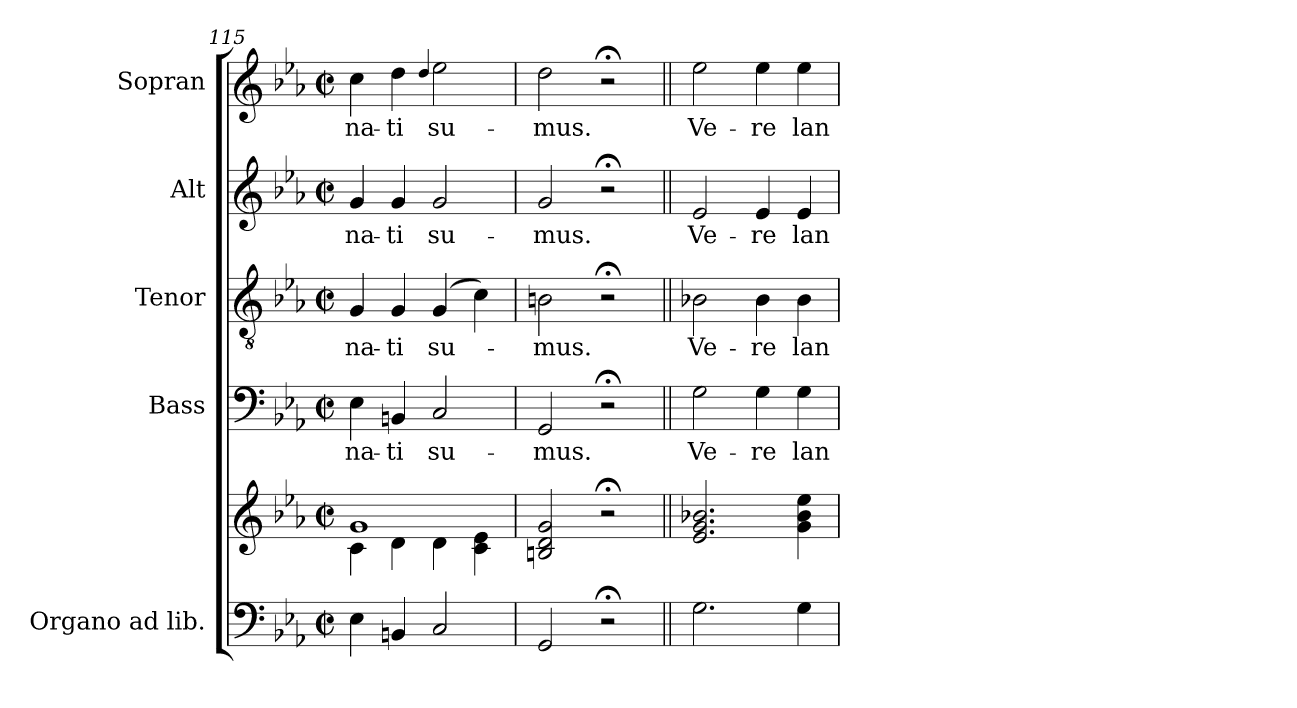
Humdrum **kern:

**kern	**kern	**kern	**text	**kern	**text	**kern	**text	**kern	**text
*part5	*part5	*part4	*part4	*part3	*part3	*part2	*part2	*part1	*part1
*staff6	*staff5	*staff4	*staff4	*staff3	*staff3	*staff2	*staff2	*staff1	*staff1
*I"Organo ad lib.	*	*I"Bass	*	*I"Tenor	*	*I"Alt	*	*I"Sopran	*
*	*	*I'B.	*	*I'T.	*	*I'A.	*	*I'S.	*
*clefF4	*clefG2	*clefF4	*	*clefGv2	*	*clefG2	*	*clefG2	*
*k[b-e-a-]	*k[b-e-a-]	*k[b-e-a-]	*	*k[b-e-a-]	*	*k[b-e-a-]	*	*k[b-e-a-]	*
*E-:	*E-:	*E-:	*	*E-:	*	*E-:	*	*E-:	*
*M2/2	*M2/2	*M2/2	*	*M2/2	*	*M2/2	*	*M2/2	*
*met(c|)	*met(c|)	*met(c|)	*	*met(c|)	*	*met(c|)	*	*met(c|)	*
=115	=115	=115	=115	=115	=115	=115	=115	=115	=115
*	*^	*	*	*	*	*	*	*	*
!	!	!	!	!LO:LY:b	!	!LO:LY:b	!	!LO:LY:b	!	!LO:LY:b
4E-\	1g	4c\	4E-\	-na-	4G/	-na-	4g/	-na-	4cc\	-na-
!	!	!	!	!LO:LY:b	!	!LO:LY:b	!	!LO:LY:b	!	!LO:LY:b
4BBn/	.	4d\	4BBn/	-ti	4G/	-ti	4g/	-ti	4dd\	-ti
.	.	.	.	.	.	.	.	.	4qqdd/	.
!	!	!	!	!LO:LY:b	!	!LO:LY:b	!	!LO:LY:b	!	!LO:LY:b
2C/	.	4d\	2C/	su-	(4G/	su-	2g/	su-	2ee-\	su-
.	.	4c\ 4e-\	.	.	4c\)	.	.	.	.	.
=116	=116	=116	=116	=116	=116	=116	=116	=116	=116	=116
!	!	!	!	!LO:LY:b	!	!LO:LY:b	!	!LO:LY:b	!	!LO:LY:b
*	*v	*v	*	*	*	*	*	*	*	*
2GG/	2Bn/ 2d/ 2g/	2GG/	-mus.	2Bn\	-mus.	2g/	-mus.	2dd\	-mus.
2r;	2r;<	2r;<	.	2r;<	.	2r;<	.	2r;<	.
=117||	=117||	=117||	=117||	=117||	=117||	=117||	=117||	=117||	=117||
!	!	!	!LO:LY:b	!	!LO:LY:b	!	!LO:LY:b	!	!LO:LY:b
2.G\	2.e-/ 2.g/ 2.b-X/	2G\	Ve-	2B-X\	Ve-	2e-/	Ve-	2ee-\	Ve-
!	!	!	!LO:LY:b	!	!LO:LY:b	!	!LO:LY:b	!	!LO:LY:b
.	.	4G\	-re	4B-\	-re	4e-/	-re	4ee-\	-re
!	!	!	!LO:LY:b	!	!LO:LY:b	!	!LO:LY:b	!	!LO:LY:b
4G\	4g\ 4b-\ 4ee-\	4G\	lan-	4B-\	lan-	4e-/	lan-	4ee-\	lan-
=	=	=	=	=	=	=	=	=	=
*-	*-	*-	*-	*-	*-	*-	*-	*-	*-
